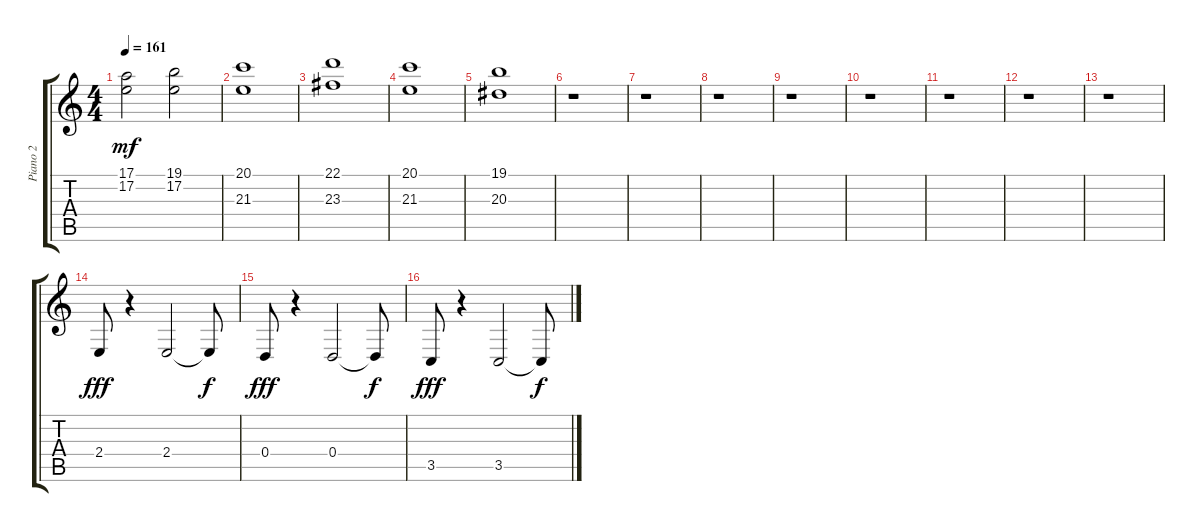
\track ("Piano 2" "Piano 2") {instrument brightacousticpiano}
\staff {score tabs}
\tuning (E4 B3 G3 D3 A2 E2) {hide}
\ts (4 4)
\tempo 161
\clef g2
\ks c
(17.1 17.2).2{dy mf} (19.1 17.2).2 |
(20.1 21.3).1 |
(22.1 23.3).1 |
(20.1 21.3).1 |
(19.1 20.3).1 |
r.1 |
r.1 |
r.1 |
r.1 |
r.1 |
r.1 |
r.1 |
r.1 |
2.4.8{dy fff} r.4 2.4.2 2.4{t}.8{dy f} |
0.4.8{dy fff} r.4 0.4.2 0.4{t}.8{dy f} |
3.5.8{dy fff} r.4 3.5.2 3.5{t}.8{dy f}
